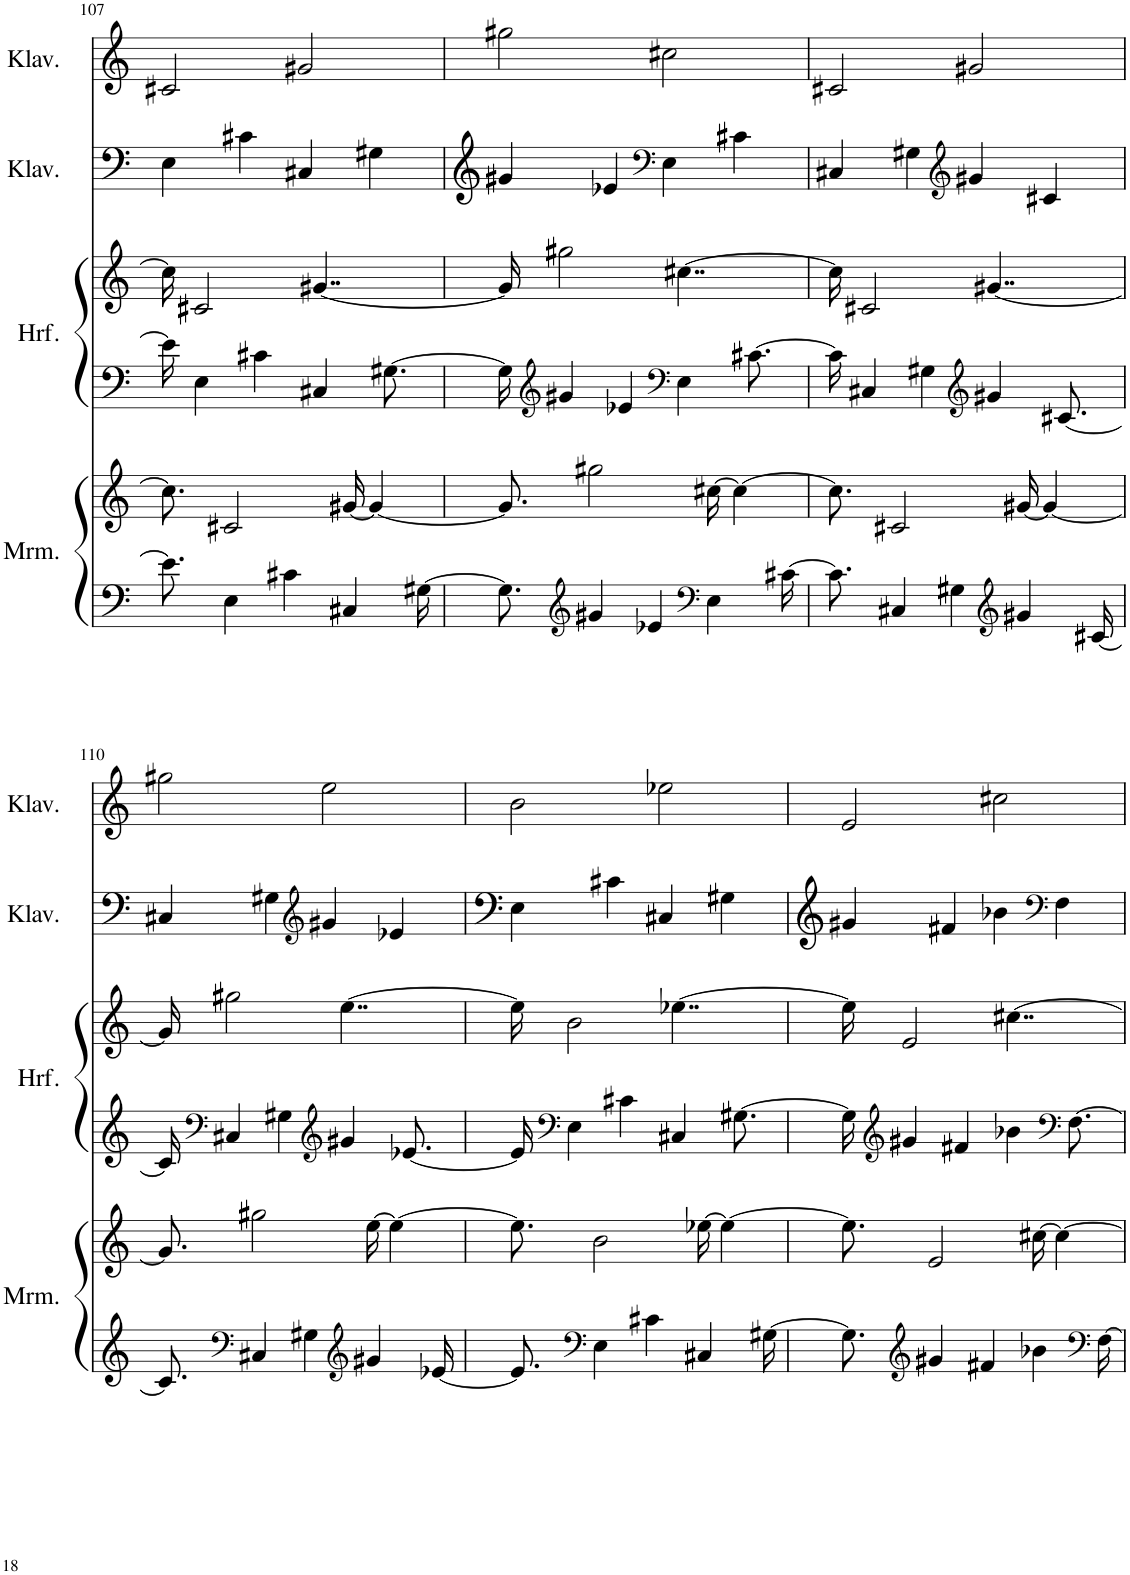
**kern	**kern	**kern	**kern	**kern	**kern
*part4	*part4	*part3	*part3	*part2	*part1
*staff6	*staff5	*staff4	*staff3	*staff2	*staff1
*I"Marimba	*	*I"Harfe	*	*I"Klavier	*I"Klavier
*I'Mrm.	*	*I'Hrf.	*	*I'Klav.	*I'Klav.
!!LO:PB:g=z
*clefF4	*clefG2	*clefF4	*clefG2	*clefG2	*clefG2
*k[]	*k[]	*k[]	*k[]	*k[]	*k[]
*M4/4	*M4/4	*M4/4	*M4/4	*M4/4	*M4/4
=107	=107	=107	=107	=107	=107
8.e-\]	8.cc#\]	16e-\]	16cc#\]	4E\	2c#X/
.	.	4E\	2c#X/	.	.
4E\	2c#X/	.	.	.	.
.	.	.	.	4c#X\	.
.	.	4c#X\	.	.	.
4c#X\	.	.	.	.	.
.	.	.	.	4C#X/	2g#X/
.	.	4C#X/	[4..g#X/	.	.
4C#X/	[16g#X/	.	.	.	.
.	4g#/_	.	.	4G#X\	.
.	.	[8.G#X\	.	.	.
[16G#X\	.	.	.	.	.
=108	=108	=108	=108	=108	=108
8.G#\]	8.g#/]	16G#\]	16g#/]	4g#X/	2gg#X\
*	*	*clefG2	*	*	*
.	.	4g#X/	2gg#X\	.	.
*clefG2	*	*	*	*	*
4g#X/	2gg#X\	.	.	.	.
.	.	.	.	4e-X/	.
.	.	4e-X/	.	.	.
4e-X/	.	.	.	.	.
*	*	*	*	*clefF4	*
.	.	.	.	4E\	2cc#X\
*	*	*clefF4	*	*	*
.	.	4E\	[4..cc#X\	.	.
*clefF4	*	*	*	*	*
4E\	[16cc#X\	.	.	.	.
.	4cc#\_	.	.	4c#X\	.
.	.	[8.c#X\	.	.	.
[16c#X\	.	.	.	.	.
=109	=109	=109	=109	=109	=109
8.c#\]	8.cc#\]	16c#\]	16cc#\]	4C#X/	2c#X/
.	.	4C#X/	2c#X/	.	.
4C#X/	2c#X/	.	.	.	.
.	.	.	.	4G#X\	.
.	.	4G#X\	.	.	.
4G#X\	.	.	.	.	.
*	*	*	*	*clefG2	*
.	.	.	.	4g#X/	2g#X/
*	*	*clefG2	*	*	*
.	.	4g#X/	[4..g#X/	.	.
*clefG2	*	*	*	*	*
4g#X/	[16g#X/	.	.	.	.
.	4g#/_	.	.	4c#X/	.
.	.	[8.c#X/	.	.	.
[16c#X/	.	.	.	.	.
!!LO:LB:g=z
=110	=110	=110	=110	=110	=110
8.c#/]	8.g#/]	16c#/]	16g#/]	4C#X/	2gg#X\
*	*	*clefF4	*	*	*
.	.	4C#X/	2gg#X\	.	.
*clefF4	*	*	*	*	*
4C#X/	2gg#X\	.	.	.	.
.	.	.	.	4G#X\	.
.	.	4G#X\	.	.	.
4G#X\	.	.	.	.	.
*	*	*	*	*clefG2	*
.	.	.	.	4g#X/	2ee\
*	*	*clefG2	*	*	*
.	.	4g#X/	[4..ee\	.	.
*clefG2	*	*	*	*	*
4g#X/	[16ee\	.	.	.	.
.	4ee\_	.	.	4e-X/	.
.	.	[8.e-X/	.	.	.
[16e-X/	.	.	.	.	.
=111	=111	=111	=111	=111	=111
8.e-/]	8.ee\]	16e-/]	16ee\]	4E\	2b\
*	*	*clefF4	*	*	*
.	.	4E\	2b\	.	.
*clefF4	*	*	*	*	*
4E\	2b\	.	.	.	.
.	.	.	.	4c#X\	.
.	.	4c#X\	.	.	.
4c#X\	.	.	.	.	.
.	.	.	.	4C#X/	2ee-X\
.	.	4C#X/	[4..ee-X\	.	.
4C#X/	[16ee-X\	.	.	.	.
.	4ee-\_	.	.	4G#X\	.
.	.	[8.G#X\	.	.	.
[16G#X\	.	.	.	.	.
=112	=112	=112	=112	=112	=112
8.G#\]	8.ee-\]	16G#\]	16ee-\]	4g#X/	2e/
*	*	*clefG2	*	*	*
.	.	4g#X/	2e/	.	.
*clefG2	*	*	*	*	*
4g#X/	2e/	.	.	.	.
.	.	.	.	4f#X/	.
.	.	4f#X/	.	.	.
4f#X/	.	.	.	.	.
.	.	.	.	4b-X\	2cc#X\
.	.	4b-X\	[4..cc#X\	.	.
4b-X\	[16cc#X\	.	.	.	.
*	*	*	*	*clefF4	*
.	4cc#\_	.	.	4F\	.
*	*	*clefF4	*	*	*
.	.	[8.F\	.	.	.
*clefF4	*	*	*	*	*
[16F\	.	.	.	.	.
=	=	=	=	=	=
*-	*-	*-	*-	*-	*-
